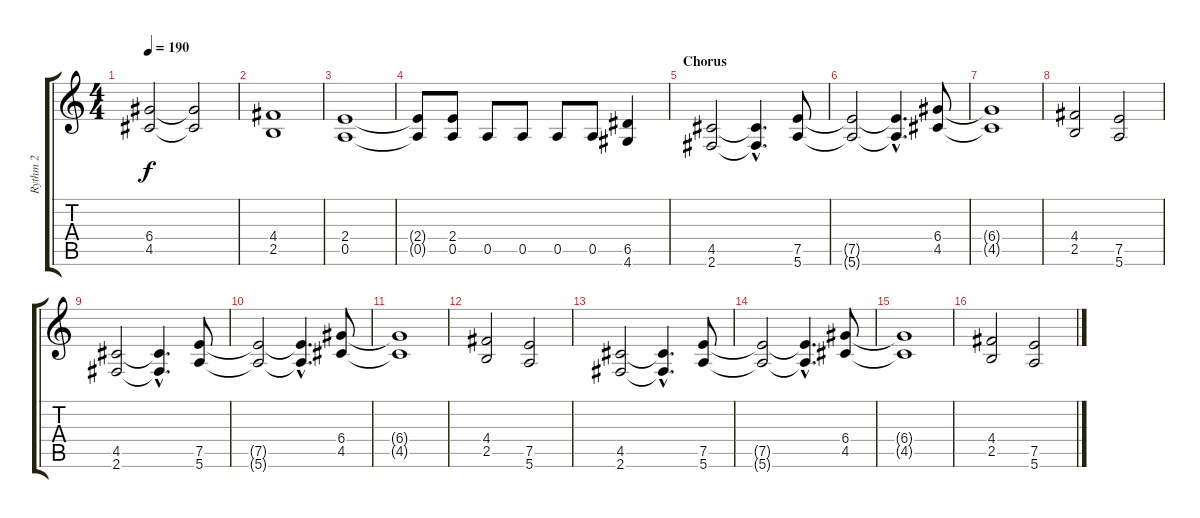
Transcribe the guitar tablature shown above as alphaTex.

\track ("Rythm 2" "Rythm 2") {instrument distortionguitar}
\staff {score tabs}
\tuning (E4 B3 G3 D3 A2 E2) {hide}
\ts (4 4)
\tempo 190
\clef g2
\ks c
(6.4 4.5).2{dy f} (6.4{t} 4.5{t}).2 |
(4.4 2.5).1 |
(2.4 0.5).1 |
(2.4{t} 0.5{t}).8 (2.4 0.5).8 0.5.8 0.5.8 0.5.8 0.5.8 (6.5 4.6).4 |
\section ("" "Chorus")
(4.5 2.6).2 (4.5{hac t} 2.6{hac t}).4{d} (7.5 5.6).8 |
(7.5{t} 5.6{t}).2 (7.5{hac t} 5.6{hac t}).4{d} (6.4 4.5).8 |
(6.4{t} 4.5{t}).1 |
(4.4 2.5).2 (7.5 5.6).2 |
(4.5 2.6).2 (4.5{hac t} 2.6{hac t}).4{d} (7.5 5.6).8 |
(7.5{t} 5.6{t}).2 (7.5{hac t} 5.6{hac t}).4{d} (6.4 4.5).8 |
(6.4{t} 4.5{t}).1 |
(4.4 2.5).2 (7.5 5.6).2 |
(4.5 2.6).2 (4.5{hac t} 2.6{hac t}).4{d} (7.5 5.6).8 |
(7.5{t} 5.6{t}).2 (7.5{hac t} 5.6{hac t}).4{d} (6.4 4.5).8 |
(6.4{t} 4.5{t}).1 |
(4.4 2.5).2 (7.5 5.6).2
